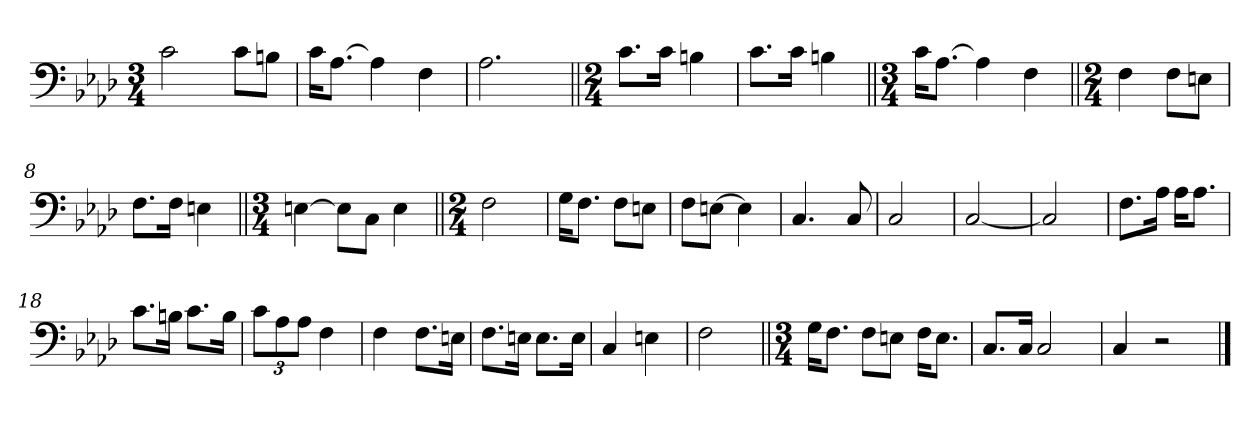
**kern
*part1
*staff1
*clefF4
*k[b-e-a-d-]
*A-:
*M3/4
*MM58
=1
2c\
8c\L
8Bn\J
=2
16c\KL
[8.A-\J
4A-\]
4F\
=3
2.A-\
=4||
*M2/4
8.c\L
16c\Jk
4Bn\
=5
8.c\L
16c\Jk
4Bn\
=6||
*M3/4
16c\KL
[8.A-\J
4A-\]
4F\
=7||
*M2/4
4F\
8F\L
8En\J
=8
8.F\L
16F\Jk
4En\
!!LO:LB:g=z
=9||
*M3/4
[4En\
8E\L]
8C\J
4E\
=10||
*M2/4
2F\
=11
16G\KL
8.F\J
8F\L
8En\J
=12
8F\L
[8En\J
4E\]
=13
4.C/
8C/
=14
2C/
=15
[2C/
=16
2C/]
=17
8.F\L
16A-\Jk
16A-\KL
8.A-\J
=18
8.c\L
16Bn\Jk
8.c\L
16B\Jk
=19
*Xbrackettup
12c\L
12A-\
12A-\J
4F\
!!LO:LB:g=z
=20
4F\
8.F\L
16En\Jk
=21
8.F\L
16En\Jk
8.E\L
16E\Jk
=22
4C/
4En\
=23
2F\
=24||
*M3/4
16G\KL
8.F\J
8F\L
8En\J
16F\KL
8.E\J
=25
8.C/L
16C/Jk
2C/
=26
4C/
2r
==
*-
